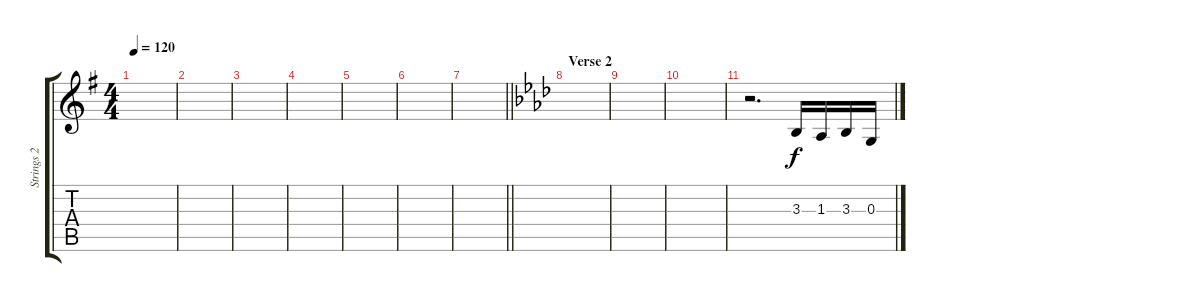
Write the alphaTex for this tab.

\track ("Strings 2" "Strings 2") {instrument synthstrings1}
\staff {score tabs}
\tuning (E4 B3 G3 D3 A2 E2) {hide}
\ts (4 4)
\tempo 120
\clef g2
\ks g
|
|
|
|
|
|
\barLineRight lightlight
|
\section ("" "Verse 2")
\ks ab
|
|
|
r.2{d} 3.3.16 1.3.16 3.3.16 0.3.16
